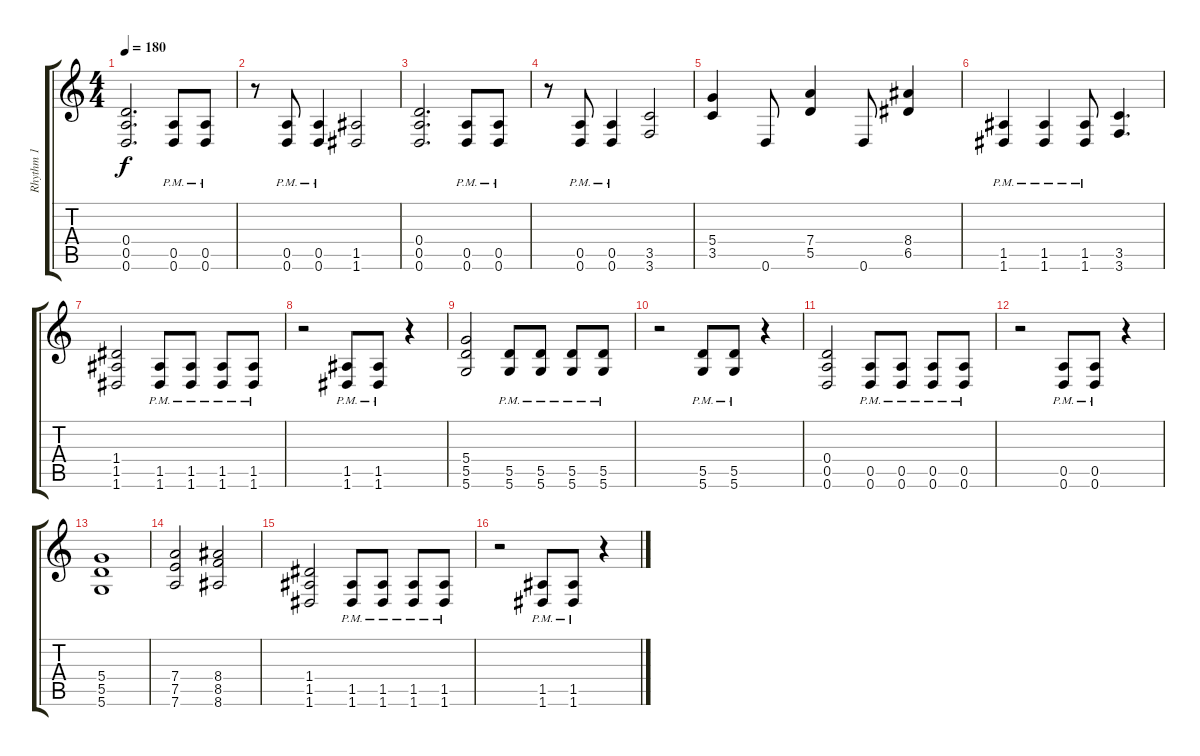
\track ("Rhythm 1" "Rhythm 1") {instrument distortionguitar}
\staff {score tabs}
\tuning (E4 B3 G3 D3 A2 D2) {hide}
\ts (4 4)
\tempo 180
\clef g2
\ks c
(0.4 0.5 0.6).2{d dy f} (0.5{pm} 0.6{pm}).8 (0.5{pm} 0.6{pm}).8 |
r.8 (0.5{pm} 0.6{pm}).8 (0.5{pm} 0.6{pm}).4 (1.5 1.6).2 |
(0.4 0.5 0.6).2{d} (0.5{pm} 0.6{pm}).8 (0.5{pm} 0.6{pm}).8 |
r.8 (0.5{pm} 0.6{pm}).8 (0.5{pm} 0.6{pm}).4 (3.5 3.6).2 |
(5.4 3.5).4 0.6.8 (7.4 5.5).4 0.6.8 (8.4 6.5).4 |
(1.5{pm} 1.6{pm}).4 (1.5{pm} 1.6{pm}).4 (1.5{pm} 1.6{pm}).8 (3.5 3.6).4{d} |
(1.4 1.5 1.6).2 (1.5{pm} 1.6{pm}).8 (1.5{pm} 1.6{pm}).8 (1.5{pm} 1.6{pm}).8 (1.5{pm} 1.6{pm}).8 |
r.2 (1.5{pm} 1.6{pm}).8 (1.5{pm} 1.6{pm}).8 r.4 |
(5.4 5.5 5.6).2 (5.5{pm} 5.6{pm}).8 (5.5{pm} 5.6{pm}).8 (5.5{pm} 5.6{pm}).8 (5.5{pm} 5.6{pm}).8 |
r.2 (5.5{pm} 5.6{pm}).8 (5.5{pm} 5.6{pm}).8 r.4 |
(0.4 0.5 0.6).2 (0.5{pm} 0.6{pm}).8 (0.5{pm} 0.6{pm}).8 (0.5{pm} 0.6{pm}).8 (0.5{pm} 0.6{pm}).8 |
r.2 (0.5{pm} 0.6{pm}).8 (0.5{pm} 0.6{pm}).8 r.4 |
(5.4 5.5 5.6).1 |
(7.4 7.5 7.6).2 (8.4 8.5 8.6).2 |
(1.4 1.5 1.6).2 (1.5{pm} 1.6{pm}).8 (1.5{pm} 1.6{pm}).8 (1.5{pm} 1.6{pm}).8 (1.5{pm} 1.6{pm}).8 |
r.2 (1.5{pm} 1.6{pm}).8 (1.5{pm} 1.6{pm}).8 r.4
